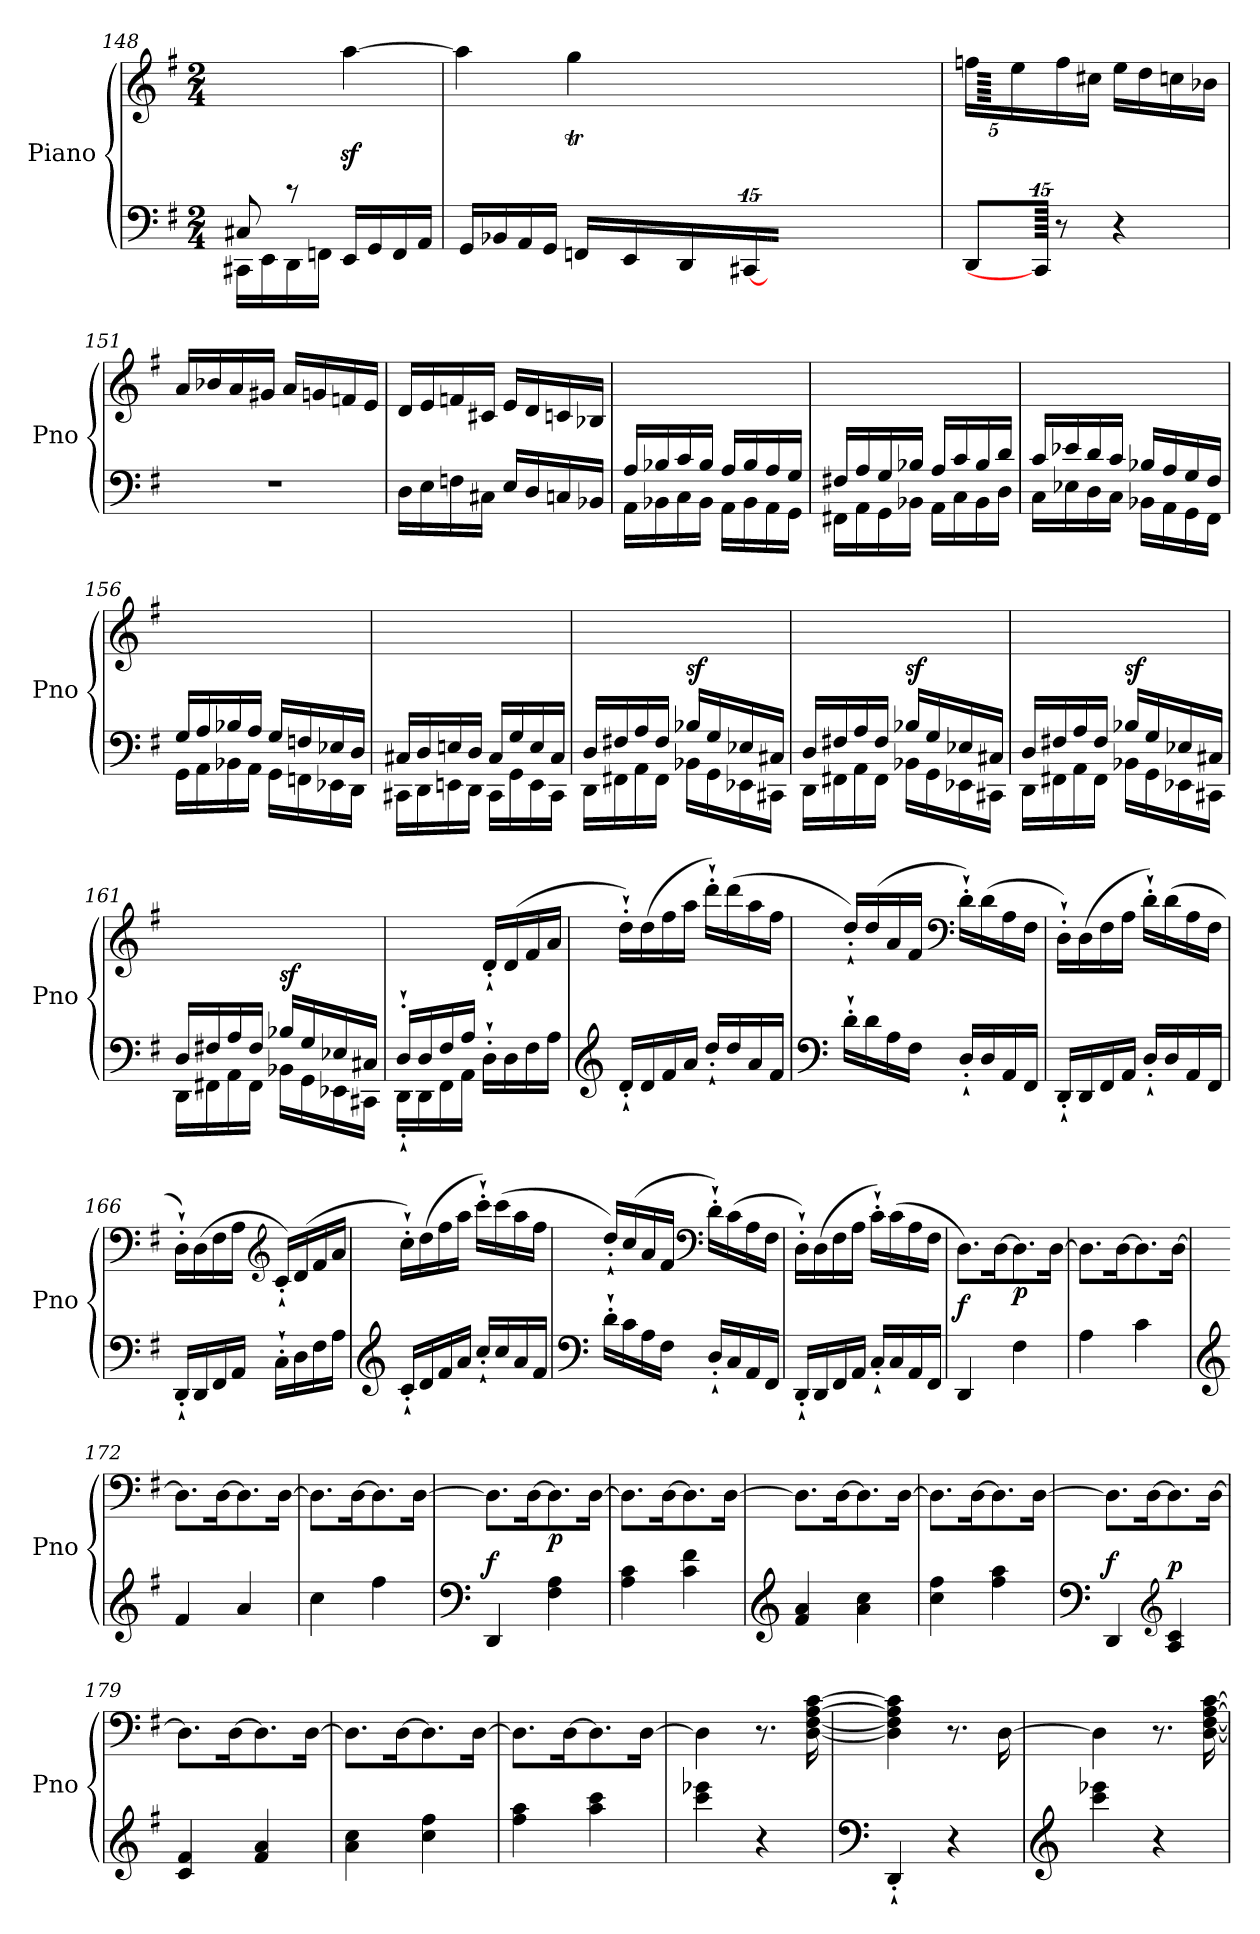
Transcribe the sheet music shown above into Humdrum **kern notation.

**kern	**kern	**dynam
*part1	*part1	*part1
*staff2	*staff1	*staff1/2
*I"Piano	*	*
*I'Pno	*	*
!!LO:LB:g=z
*clefF4	*clefG2	*
*k[f#]	*k[f#]	*
*M2/4	*M2/4	*
=148	=148	=148
*^	*	*
8C#X/	16CC#X\LL	8ryy	.
.	16EE\	.	.
4.ryy	16DD\	8rCC	.
.	16FFn\JJ	.	.
.	16EE/LL	[4aaz<\	.
.	16GG/	.	.
.	16FF/	.	.
.	16AA/JJ	.	.
=149	=149	=149	=149
!LO:N:vis=256	!	!	!
*v	*v	*^	*
240ryy	4aa\]	4ryy	.
16GG/LL	.	.	.
16BB-X/	.	.	.
16AA/	.	.	.
16GG/JJ	.	.	.
*	*	*Xtuplet	*
.	4gg\	40ggTLLLyy	.
16FFn/LL	.	.	.
.	.	40aayy	.
.	.	40ggyy	.
16EE/	.	.	.
.	.	40aayy	.
.	.	40ggyy	.
.	.	40aayy	.
16DD/	.	.	.
.	.	96..ggLyy	.
.	.	96..aayy	.
.	.	[384%5ggJyy	.
[120%7CC#X/JJ	.	.	.
.	.	192ggJyy]	.
*	*	*tuplet	*
*	*	*Xbrackettup	*
.	.	40ffnTTTyy	.
.	.	[640%13ggJJJyy	.
240ryy	64ryy	64ryy	.
128ryy	.	.	.
480..ryy	.	.	.
*	*v	*v	*
=150	=150	=150
8DD/	16ffn\LL	.
.	320.ggJJJyy]	.
.	16ee\	.
240CC#/JJ]	.	.
8r	.	.
.	16ff\	.
.	16cc#X\JJ	.
4r	.	.
.	16ee\LL	.
.	16dd\	.
.	16ccn\	.
.	16b-X\JJ	.
1920ryy	.	.
!!LO:LB:g=z
=151	=151	=151
2r	16a/LL	.
.	16b-X/	.
.	16a/	.
.	16g#X/JJ	.
.	16a/LL	.
.	16gn/	.
.	16fn/	.
.	16e/JJ	.
!!LO:LB:g=z
=152	=152	=152
16D\LL	16d/LL	.
16E\	16e/	.
16Fn\	16fn/	.
16C#X\JJ	16c#X/JJ	.
16E/LL	16e/LL	.
16D/	16d/	.
16Cn/	16cn/	.
16BB-X/JJ	16B-X/JJ	.
=153	=153	=153
*^	*	*
16A/LL	16AA\LL	2ryy	.
16B-X/	16BB-X\	.	.
16c/	16C\	.	.
16B-/JJ	16BB-\JJ	.	.
16A/LL	16AA\LL	.	.
16B-/	16BB-\	.	.
16A/	16AA\	.	.
16G/JJ	16GG\JJ	.	.
=154	=154	=154	=154
16F#X/LL	16FF#X\LL	2ryy	.
16A/	16AA\	.	.
16G/	16GG\	.	.
16B-X/JJ	16BB-X\JJ	.	.
16A/LL	16AA\LL	.	.
16c/	16C\	.	.
16B-/	16BB-\	.	.
16d/JJ	16D\JJ	.	.
=155	=155	=155	=155
16c/LL	16C\LL	2ryy	.
16e-X/	16E-X\	.	.
16d/	16D\	.	.
16c/JJ	16C\JJ	.	.
16B-X/LL	16BB-X\LL	.	.
16A/	16AA\	.	.
16G/	16GG\	.	.
16F#/JJ	16FF#\JJ	.	.
!!LO:PB:g=z
=156	=156	=156	=156
16G/LL	16GG\LL	2ryy	.
16A/	16AA\	.	.
16B-X/	16BB-X\	.	.
16A/JJ	16AA\JJ	.	.
16G/LL	16GG\LL	.	.
16Fn/	16FFn\	.	.
16E-X/	16EE-X\	.	.
16D/JJ	16DD\JJ	.	.
!!LO:LB:g=z
=157	=157	=157	=157
16C#X/LL	16CC#X\LL	2ryy	.
16D/	16DD\	.	.
16En/	16EEn\	.	.
16D/JJ	16DD\JJ	.	.
16C#/LL	16CC#\LL	.	.
16G/	16GG\	.	.
16E/	16EE\	.	.
16C#/JJ	16CC#\JJ	.	.
=158	=158	=158	=158
16D/LL	16DD\LL	4ryy	.
16F#X/	16FF#X\	.	.
16A/	16AA\	.	.
16F#/JJ	16FF#\JJ	.	.
!	!	!	!LO:DY:b
16B-X/LL	16BB-X\LL	4ryy	sf
16G/	16GG\	.	.
16E-X/	16EE-X\	.	.
16C#X/JJ	16CC#X\JJ	.	.
=159	=159	=159	=159
16D/LL	16DD\LL	4ryy	.
16F#X/	16FF#X\	.	.
16A/	16AA\	.	.
16F#/JJ	16FF#\JJ	.	.
!	!	!	!LO:DY:b
16B-X/LL	16BB-X\LL	4ryy	sf
16G/	16GG\	.	.
16E-X/	16EE-X\	.	.
16C#X/JJ	16CC#X\JJ	.	.
=160	=160	=160	=160
16D/LL	16DD\LL	4ryy	.
16F#X/	16FF#X\	.	.
16A/	16AA\	.	.
16F#/JJ	16FF#\JJ	.	.
!	!	!	!LO:DY:b
16B-X/LL	16BB-X\LL	4ryy	sf
16G/	16GG\	.	.
16E-X/	16EE-X\	.	.
16C#X/JJ	16CC#X\JJ	.	.
!!LO:PB:g=z
=161	=161	=161	=161
16D/LL	16DD\LL	4ryy	.
16F#X/	16FF#X\	.	.
16A/	16AA\	.	.
16F#/JJ	16FF#\JJ	.	.
!	!	!	!LO:DY:b
16B-X/LL	16BB-X\LL	4ryy	sf
16G/	16GG\	.	.
16E-X/	16EE-X\	.	.
16C#X/JJ	16CC#X\JJ	.	.
=162	=162	=162	=162
16D'`/LL	16DD'`\LL	4ryy	.
(<16D/	16DD\	.	.
16F#/	16FF#\	.	.
16A/JJ	16AA\JJ	.	.
4ryy	16D'`\LL	16d'`/LL)	.
.	16D\	(>16d/	.
.	16F#\	16f#/	.
.	16A\JJ	16a/JJ	.
*v	*v	*	*
=163	=163	=163
*clefG2	*	*
16d'`/LL	16dd'`\LL)	.
16d/	(>16dd\	.
16f#/	16ff#\	.
16a/JJ	16aa\JJ	.
16dd'`/LL	16ddd'`\LL)	.
16dd/	(>16ddd\	.
16a/	16aa\	.
16f#/JJ	16ff#\JJ	.
=164	=164	=164
*clefF4	*	*
16d'`\LL	16dd'`/LL)	.
16d\	(>16dd/	.
16A\	16a/	.
16F#\JJ	16f#/JJ	.
*	*clefF4	*
16D'`/LL	16d'`\LL)	.
16D/	(>16d\	.
16AA/	16A\	.
16FF#/JJ	16F#\JJ	.
!!LO:LB:g=z
=165	=165	=165
16DD'`/LL	16D'`\LL)	.
16DD/	(>16D\	.
16FF#/	16F#\	.
16AA/JJ	16A\JJ	.
16D'`/LL	16d'`\LL)	.
16D/	(>16d\	.
16AA/	16A\	.
16FF#/JJ	16F#\JJ	.
=166	=166	=166
16DD'`/LL	16D'`\LL)	.
16DD/	(>16D\	.
16FF#/	16F#\	.
16AA/JJ	16A\JJ	.
*	*clefG2	*
16C'`\LL	16c'`/LL)	.
16D\	(>16d/	.
16F#\	16f#/	.
16A\JJ	16a/JJ	.
=167	=167	=167
*clefG2	*	*
16c'`/LL	16cc'`\LL)	.
16d/	(>16dd\	.
16f#/	16ff#\	.
16a/JJ	16aa\JJ	.
16cc'`/LL	16ccc'`\LL)	.
16cc/	(>16ccc\	.
16a/	16aa\	.
16f#/JJ	16ff#\JJ	.
=168	=168	=168
*clefF4	*	*
16d'`\LL	16dd'`/LL)	.
16c\	(>16cc/	.
16A\	16a/	.
16F#\JJ	16f#/JJ	.
*	*clefF4	*
16D'`/LL	16d'`\LL)	.
16C/	(>16c\	.
16AA/	16A\	.
16FF#/JJ	16F#\JJ	.
!!LO:LB:g=z
=169	=169	=169
16DD'`/LL	16D'`\LL)	.
16DD/	(>16D\	.
16FF#/	16F#\	.
16AA/JJ	16A\JJ	.
16C'`/LL	16c'`\LL)	.
16C/	(>16c\	.
16AA/	16A\	.
16FF#/JJ	16F#\JJ	.
=170	=170	=170
!	!	!LO:DY:a=2
4DD/	8.D\L)	f
.	[16D\K	.
!	!	!LO:DY:b
4F#\	8.D\]	p
.	[16D\Jk	.
=171	=171	=171
4A\	8.D\L]	.
.	[16D\K	.
4c\	8.D\]	.
.	[16D\Jk	.
=172	=172	=172
*clefG2	*	*
4f#/	8.D\L]	.
.	[16D\K	.
4a/	8.D\]	.
.	[16D\Jk	.
=173	=173	=173
4cc\	8.D\L]	.
.	[16D\K	.
4ff#\	8.D\]	.
.	[16D\Jk	.
=174	=174	=174
*clefF4	*	*
!	!	!LO:DY:a=2
4DD/	8.D\L]	f
.	[16D\K	.
!	!	!LO:DY:b
4F#\ 4A\	8.D\]	p
.	[16D\Jk	.
=175	=175	=175
4A\ 4c\	8.D\L]	.
.	[16D\K	.
4c\ 4f#\	8.D\]	.
.	[16D\Jk	.
!!LO:LB:g=z
=176	=176	=176
*clefG2	*	*
4f#/ 4a/	8.D\L]	.
.	[16D\K	.
4a\ 4cc\	8.D\]	.
.	[16D\Jk	.
!!LO:LB:g=z
=177	=177	=177
4cc\ 4ff#\	8.D\L]	.
.	[16D\K	.
4ff#\ 4aa\	8.D\]	.
.	[16D\Jk	.
=178	=178	=178
*clefF4	*	*
!	!	!LO:DY:a=2
4DD/	8.D\L]	f
.	[16D\K	.
*clefG2	*	*
!	!	!LO:DY:a=2
4A/ 4c/	8.D\]	p
.	[16D\Jk	.
=179	=179	=179
4c/ 4f#/	8.D\L]	.
.	[16D\K	.
4f#/ 4a/	8.D\]	.
.	[16D\Jk	.
=180	=180	=180
4a\ 4cc\	8.D\L]	.
.	[16D\K	.
4cc\ 4ff#\	8.D\]	.
.	[16D\Jk	.
=181	=181	=181
4ff#\ 4aa\	8.D\L]	.
.	[16D\K	.
4aa\ 4ccc\	8.D\]	.
.	[16D\Jk	.
=182	=182	=182
4ccc\ 4eee-X\	4D\]	.
4r	8.r	.
.	[16D\ [16F#\ [16A\ [16c\	.
=183	=183	=183
*clefF4	*	*
4DD'`/	4D\] 4F#\] 4A\] 4c\]	.
4r	8.r	.
.	[16D\	.
=184	=184	=184
*clefG2	*	*
4ccc\ 4eee-X\	4D\]	.
4r	8.r	.
.	[16D\ [16F#\ [16A\ [16c\	.
=	=	=
*-	*-	*-
